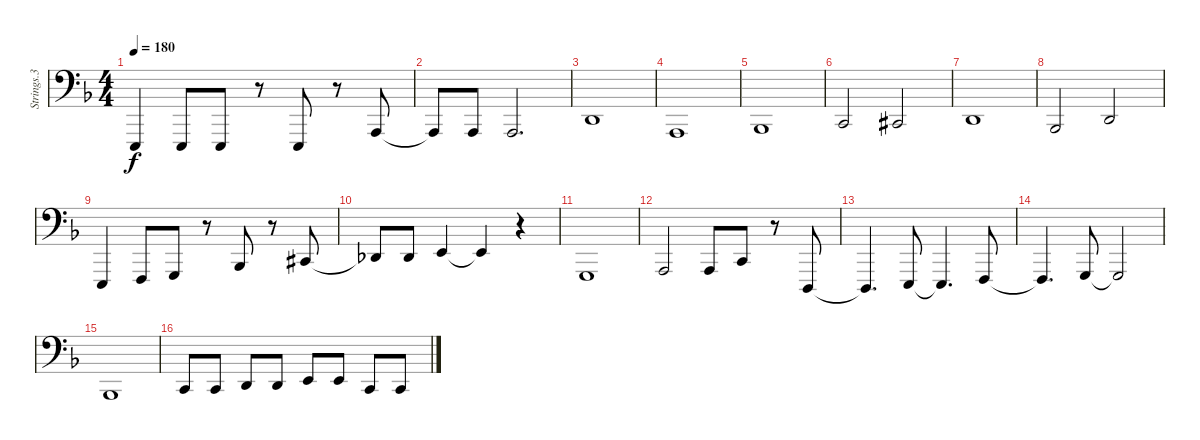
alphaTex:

\track ("Strings.3" "Strings.3") {instrument synthstrings1}
\staff {score}
\tuning (G2 D2 A1 E1 A0) {hide}
\ts (4 4)
\tempo 180
\clef f4
\ks f
0.4.4{dy f} 0.4.8 0.4.8 r.8 0.4.8 r.8 0.3.8 |
0.3{t}.8 0.3.8 0.3.2{d} |
0.2.1 |
0.3.1 |
1.3.1 |
3.3.2 4.3{acc #}.2 |
0.2.1 |
1.3.2 0.2.2 |
0.4.4 1.4.8 3.4.8 r.8 1.3.8 r.8 4.3{acc #}.8 |
4.3{t}.8 4.3.8 2.2.4 2.2{t}.4 r.4 |
3.4.1 |
0.3.2 0.3.8 3.3.8 r.8 5.5.8 |
5.5{t}.4{d} 0.4.8 0.4{t}.4{d} 1.4.8 |
1.4{t}.4{d} 3.4.8 3.4{t}.2 |
1.3.1 |
3.3.8 3.3.8 0.2.8 0.2.8 2.2.8 2.2.8 3.3.8 3.3.8
